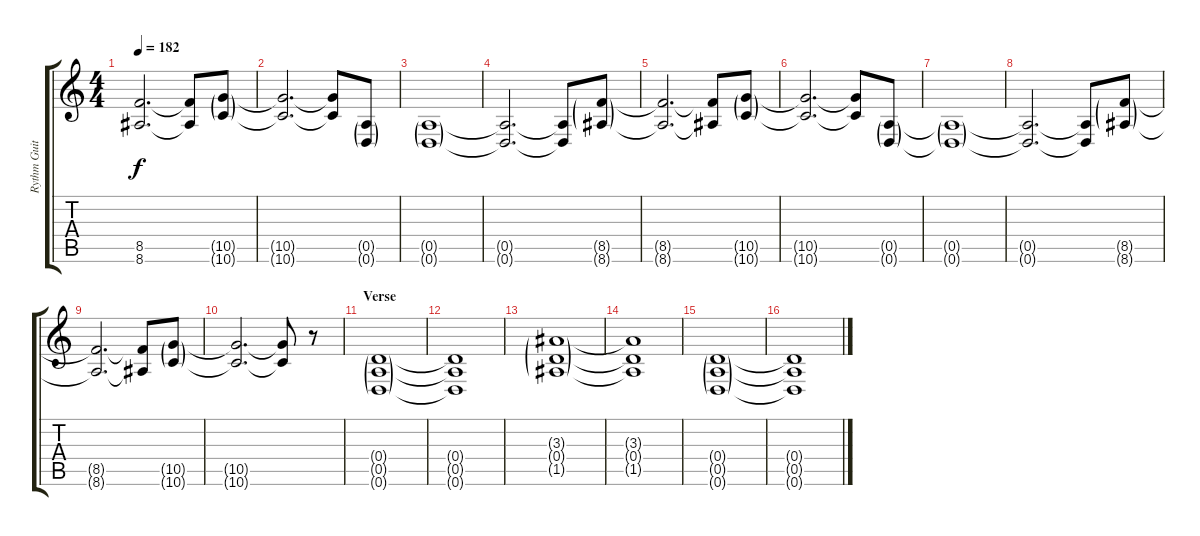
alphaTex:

\track ("Rythm Guitar" "Rythm Guit") {instrument distortionguitar}
\staff {score tabs}
\tuning (E4 B3 G3 D3 A2 D2) {hide}
\ts (4 4)
\tempo 182
\clef g2
\ks c
(8.5{t} 8.6{t}).2{d dy f} (8.5{t} 8.6{t}).8 (10.5{g} 10.6{g}).8 |
(10.5{t} 10.6{t}).2{d} (10.5{t} 10.6{t}).8 (0.5{g} 0.6{g}).8 |
(0.5{g} 0.6{g}).1 |
(0.5{t} 0.6{t}).2{d} (0.5{t} 0.6{t}).8 (8.5{g} 8.6{g}).8 |
(8.5{t} 8.6{t}).2{d} (8.5{t} 8.6{t}).8 (10.5{g} 10.6{g}).8 |
(10.5{t} 10.6{t}).2{d} (10.5{t} 10.6{t}).8 (0.5{g} 0.6{g}).8 |
(0.5{g t} 0.6{g t}).1 |
(0.5{t} 0.6{t}).2{d} (0.5{t} 0.6{t}).8 (8.5{g} 8.6{g}).8 |
(8.5{t} 8.6{t}).2{d} (8.5{t} 8.6{t}).8 (10.5{g} 10.6{g}).8 |
(10.5{t} 10.6{t}).2{d} (10.5{t} 10.6{t}).8 r.8 |
\section ("" "Verse")
(0.4{g} 0.5{g} 0.6{g}).1 |
(0.4{t} 0.5{t} 0.6{t}).1 |
(3.3{g} 0.4{g} 1.5{g}).1 |
(3.3{t} 0.4{t} 1.5{t}).1 |
(0.4{g} 0.5{g} 0.6{g}).1 |
(0.4{t} 0.5{t} 0.6{t}).1
